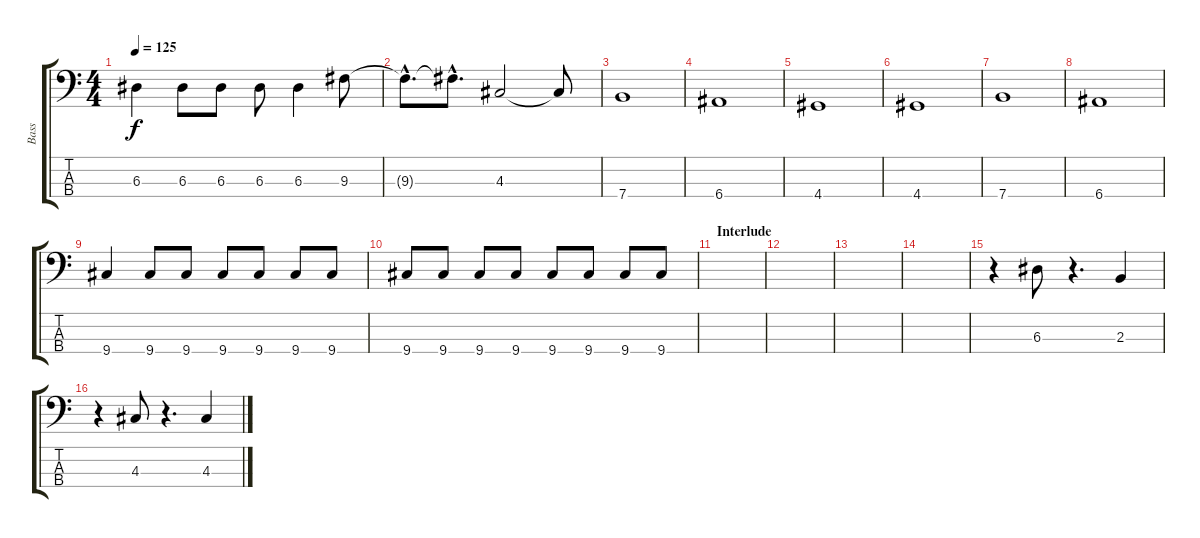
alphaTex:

\track ("Bass" "Bass") {instrument electricbassfinger}
\staff {score tabs}
\tuning (G2 D2 A1 E1) {hide}
\ts (4 4)
\tempo 125
\clef f4
\ks c
6.3.4{dy f} 6.3.8 6.3.8 6.3.8 6.3.4 9.3.8 |
9.3{hac t}.8{d} 9.3{hac t}.8{d} 4.3.2 4.3{t}.8 |
7.4.1 |
6.4.1 |
4.4.1 |
4.4.1 |
7.4.1 |
6.4.1 |
9.4.4 9.4.8 9.4.8 9.4.8 9.4.8 9.4.8 9.4.8 |
9.4.8 9.4.8 9.4.8 9.4.8 9.4.8 9.4.8 9.4.8 9.4.8 |
\section ("" "Interlude")
|
|
|
|
r.4 6.3.8 r.4{d} 2.3.4 |
r.4 4.3.8 r.4{d} 4.3.4
